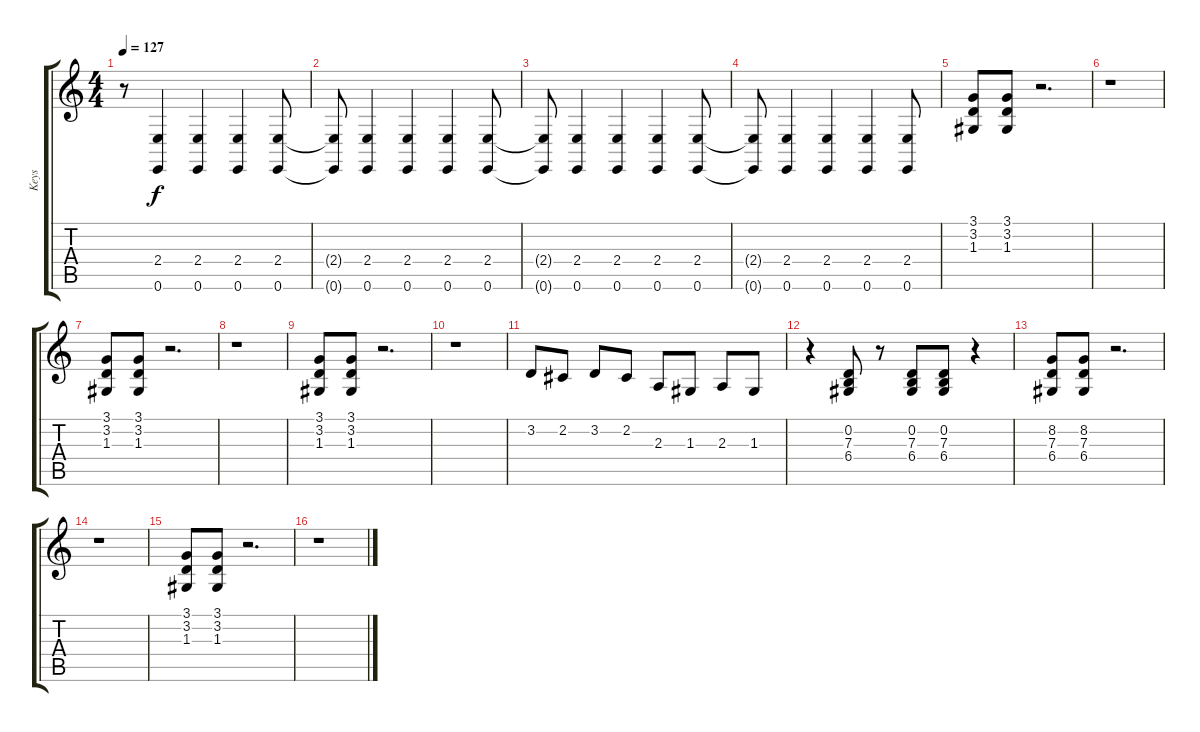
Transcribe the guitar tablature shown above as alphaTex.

\track ("Keys" "Keys") {instrument rockorgan}
\staff {score tabs}
\tuning (E4 B3 G3 D3 A2 E2) {hide}
\ts (4 4)
\tempo 127
\clef g2
\ks c
r.8{dy f instrument rockorgan} (2.4 0.6).4 (2.4 0.6).4 (2.4 0.6).4 (2.4 0.6).8 |
(2.4{t} 0.6{t}).8 (2.4 0.6).4 (2.4 0.6).4 (2.4 0.6).4 (2.4 0.6).8 |
(2.4{t} 0.6{t}).8 (2.4 0.6).4 (2.4 0.6).4 (2.4 0.6).4 (2.4 0.6).8 |
(2.4{t} 0.6{t}).8 (2.4 0.6).4 (2.4 0.6).4 (2.4 0.6).4 (2.4 0.6).8 |
(3.1 3.2 1.3).8 (3.1 3.2 1.3).8 r.2{d} |
r.1 |
(3.1 3.2 1.3).8 (3.1 3.2 1.3).8 r.2{d} |
r.1 |
(3.1 3.2 1.3).8 (3.1 3.2 1.3).8 r.2{d} |
r.1 |
3.2.8 2.2.8 3.2.8 2.2.8 2.3.8 1.3.8 2.3.8 1.3.8 |
r.4 (0.2 7.3 6.4).8 r.8 (0.2 7.3 6.4).8 (0.2 7.3 6.4).8 r.4 |
(8.2 7.3 6.4).8 (8.2 7.3 6.4).8 r.2{d} |
r.1 |
(3.1 3.2 1.3).8 (3.1 3.2 1.3).8 r.2{d} |
r.1
